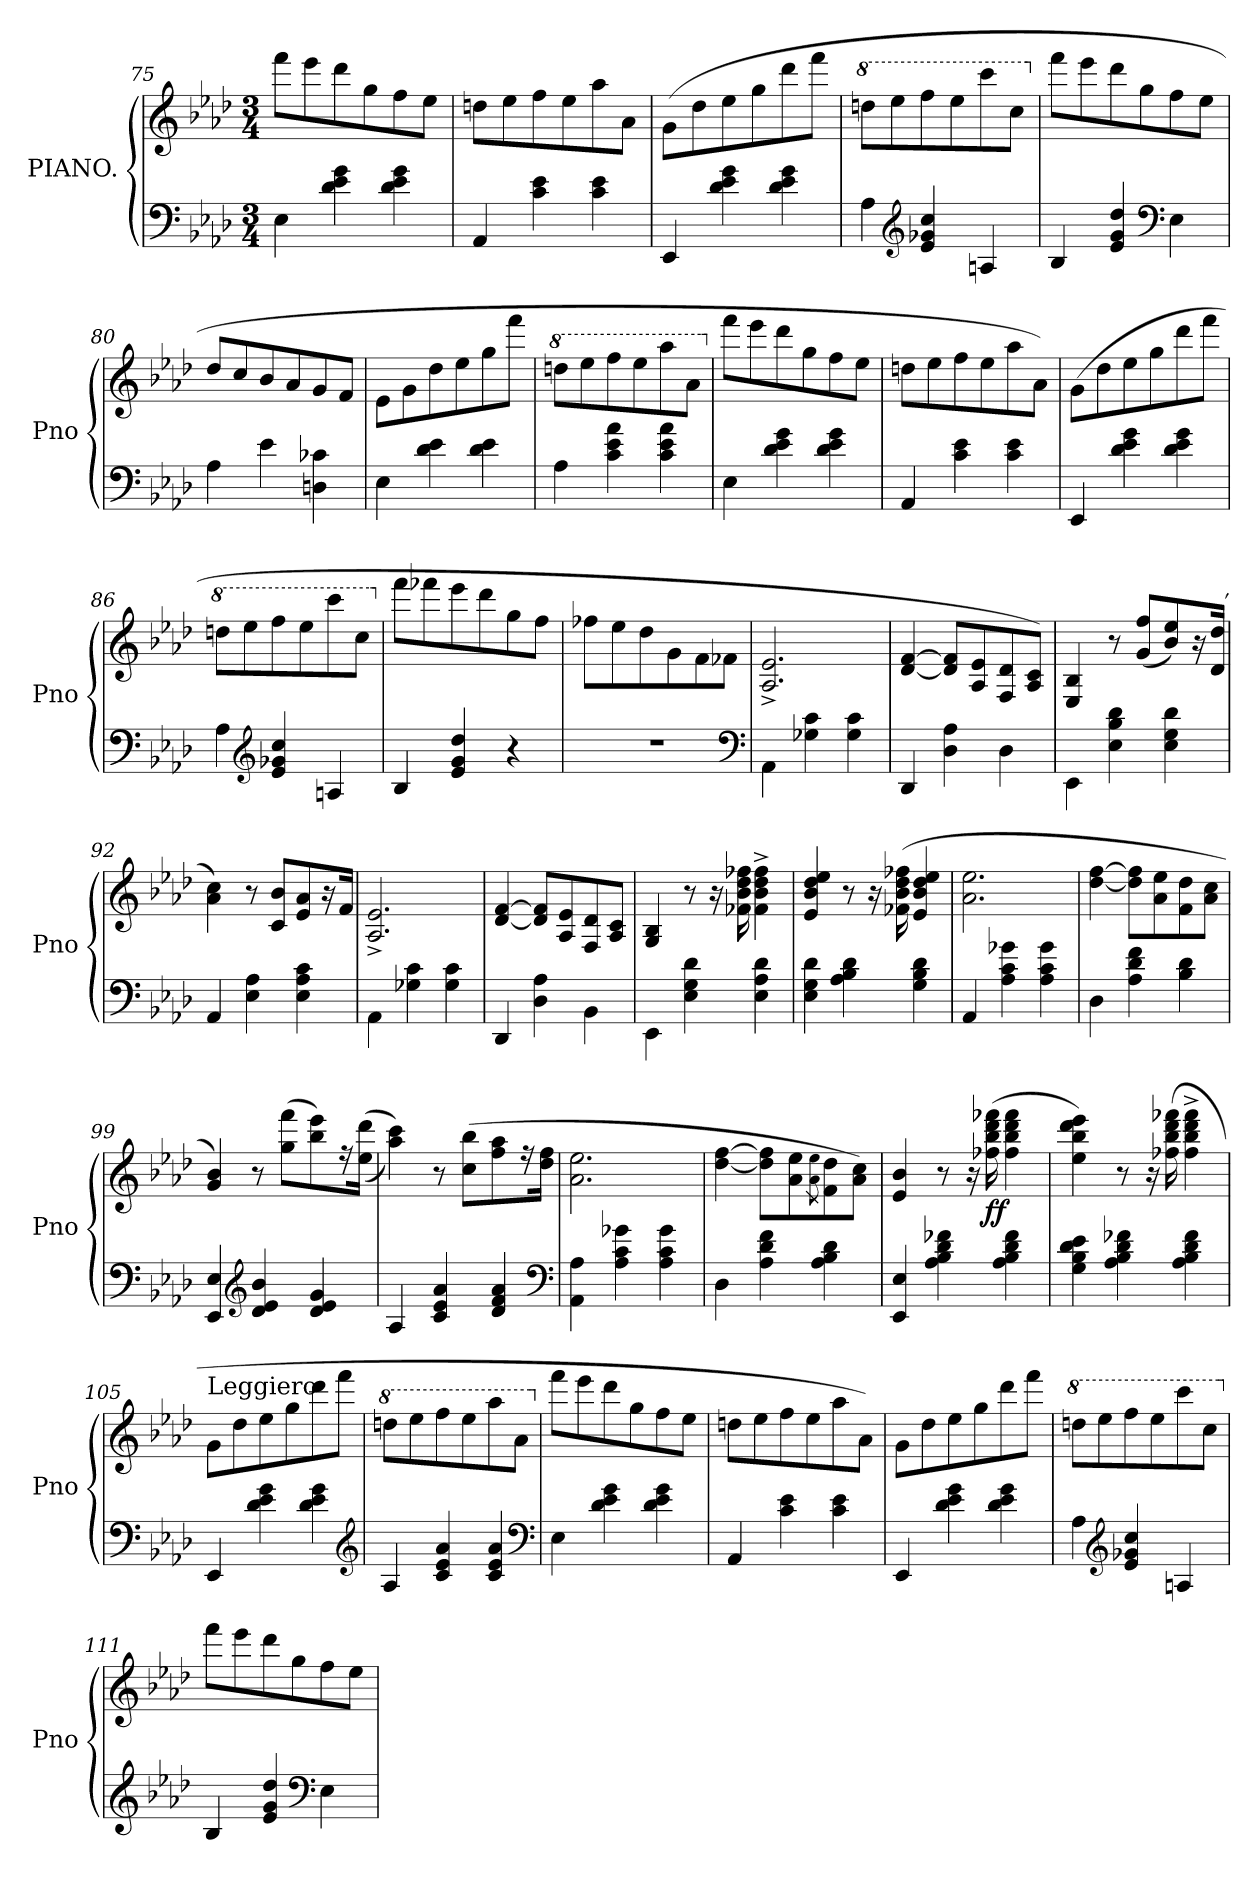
**kern	**kern	**dynam
*part1	*part1	*part1
*staff2	*staff1	*staff1/2
*I"PIANO.	*	*
*I'Pno	*	*
*clefF4	*clefG2	*
*k[b-e-a-d-]	*k[b-e-a-d-]	*
*A-:	*A-:	*
*M3/4	*M3/4	*
=75	=75	=75
4E-	8fffL	.
.	8eee-	.
4d- 4e- 4g	8ddd-	.
.	8gg	.
4d- 4e- 4g	8ff	.
.	8ee-J	.
=76	=76	=76
4AA-	8ddnL	.
.	8ee-	.
4c 4e-	8ff	.
.	8ee-	.
4c 4e-	8aa-	.
.	8a-J	.
=77	=77	=77
4EE-	(8gL	.
.	8dd-	.
4d- 4e- 4g	8ee-	.
.	8gg	.
4d- 4e- 4g	8ddd-	.
.	8fffJ	.
=78	=78	=78
*	*8va	*
4A-	8dddnL	.
.	8eee-	.
*clefG2	*	*
4e- 4g-X 4cc	8fff	.
.	8eee-	.
4An	8cccc	.
.	8cccJ	.
=79	=79	=79
*	*X8va	*
4B-	8fffL	.
.	8eee-	.
4e- 4g 4dd-	8ddd-	.
.	8gg	.
*clefF4	*	*
4E-	8ff	.
.	8ee-J	.
=80	=80	=80
4A-	8dd-L	.
.	8cc	.
4e-	8b-	.
.	8a-	.
4Dn 4c-X	8g	.
.	8fJ	.
=81	=81	=81
4E-	8e-L	.
.	8g	.
4d- 4e-	8dd-	.
.	8ee-	.
4d- 4e-	8gg	.
.	8fffJ	.
=82	=82	=82
*	*8va	*
4A-	8dddnL	.
.	8eee-	.
4c 4e- 4a-	8fff	.
.	8eee-	.
4c 4e- 4a-	8aaa-	.
.	8aa-J	.
=83	=83	=83
*	*X8va	*
4E-	8fffL	.
.	8eee-	.
4d- 4e- 4g	8ddd-	.
.	8gg	.
4d- 4e- 4g	8ff	.
.	8ee-J	.
=84	=84	=84
4AA-	8ddnL	.
.	8ee-	.
4c 4e-	8ff	.
.	8ee-	.
4c 4e-	8aa-	.
.	8a-J)	.
=85	=85	=85
4EE-	(>8gL	.
.	8dd-	.
4d- 4e- 4g	8ee-	.
.	8gg	.
4d- 4e- 4g	8ddd-	.
.	8fffJ	.
=86	=86	=86
*	*8va	*
4A-	8dddnL	.
.	8eee-	.
*clefG2	*	*
4e- 4g-X 4cc	8fff	.
.	8eee-	.
4An	8cccc	.
.	8cccJ	.
=87	=87	=87
*	*X8va	*
4B-	8fffL	.
.	8fff-X	.
4e- 4g 4dd-	8eee-	.
.	8ddd-	.
4r	8gg	.
.	8ffJ	.
=88	=88	=88
2.rdd	8ff-XL	.
.	8ee-	.
.	8dd-	.
.	8g	.
.	8f	.
.	8f-XJ	.
*clefF4	*	*
=89	=89	=89
4AA-\	2.A-^</ 2.e-^</	.
4G-X\ 4c\	.	.
4G-\ 4c\	.	.
=90	=90	=90
4DD-	[4d- [4f	.
4D- 4A-	8d-] 8f]L	.
.	8A-/ 8e-/	.
4D-\	8F/ 8d-/	.
.	8A-/ 8c/J)	.
=91	=91	=91
4EE-\	4E-/ 4B-/	.
4E- 4B- 4d-	8r	.
.	(>8g 8ffL	.
4E- 4G 4d-	8b- 8ee-)	.
.	16r	.
.	(>16d- 16dd-Jk	.
=92	=92	=92
4AA-	4a- 4cc)	.
4E- 4A-	8r	.
.	8c 8b-L	.
4E- 4A- 4c	8e- 8a-	.
.	16r	.
.	16fJk	.
=93	=93	=93
4AA-\	2.A-^</ 2.e-^</	.
4G-X\ 4c\	.	.
4G-\ 4c\	.	.
=94	=94	=94
4DD-	[4d- [4f	.
4D- 4A-	8d-] 8f]L	.
.	8A-/ 8e-/	.
4BB-\	8F/ 8d-/	.
.	8A-/ 8c/J	.
=95	=95	=95
4EE-\	4G/ 4B-/	.
4E- 4G 4d-	8r	.
.	16r	.
.	16f-X 16b- 16dd- 16ff-X	.
4E- 4A- 4d-	4f-^> 4b-^> 4dd-^> 4ff-^>	.
=96	=96	=96
4E- 4G 4d-	4e- 4b- 4dd- 4ee-	.
4A- 4B- 4d-	8r	.
.	16r	.
.	(>16f-X 16b- 16dd- 16ff-X	.
4G 4B- 4d-	4e- 4b- 4dd- 4ee-	.
=97	=97	=97
4AA-	2.a- 2.ee-	.
4A- 4c 4g-X	.	.
4A- 4c 4g-	.	.
=98	=98	=98
4D-	[4dd- [4ff	.
4A- 4d- 4f	8dd-] 8ff]L	.
.	8a- 8ee-	.
4B- 4d-	8f 8dd-	.
.	8a- 8ccJ	.
=99	=99	=99
4EE- 4E-	4g 4b-)	.
*clefG2	*	*
4d- 4e- 4b-	8r	.
.	(8gg 8fffL	.
4d- 4e- 4g	8bb- 8eee-)	.
.	16rff	.
.	(<(>16ee- 16ddd-Jk	.
=100	=100	=100
4A-	4aa- 4ccc))	.
4c 4e- 4a-	8r	.
.	(>8cc 8bb-L	.
4d- 4f 4a-	8ff 8aa-	.
.	16r	.
.	16dd- 16ffJk	.
*clefF4	*	*
=101	=101	=101
4AA- 4A-	2.a- 2.ee-	.
4A- 4c 4g-X	.	.
4A- 4c 4g-	.	.
=102	=102	=102
4D-	[4dd- [4ff	.
4A- 4d- 4f	8dd-] 8ff]L	.
.	8a- 8ee-	.
.	8qa- 8qee-	.
4A- 4B- 4d-	8f 8dd-	.
.	8a- 8ccJ)	.
=103	=103	=103
4EE- 4E-	4e- 4b-	.
4A- 4B- 4d- 4f-X	8r	.
.	16r	.
.	(>16ff-X 16bb- 16ddd- 16fff-X	ff
4A- 4B- 4d- 4f-	4ff- 4bb- 4ddd- 4fff-	.
=104	=104	=104
4G 4B- 4d- 4e-	4ee- 4bb- 4ddd- 4eee-)	.
4A- 4B- 4d- 4f-X	8r	.
.	16r	.
.	(>16ff-X 16bb- 16ddd- 16fff-X	.
4A- 4B- 4d- 4f-	4ff-^< 4bb-^< 4ddd-^< 4fff-^<	.
=105	=105	=105
!	!LO:TX:a:t=Leggiero	!
4EE-	8gL	.
.	8dd-	.
4d- 4e- 4g	8ee-	.
.	8gg	.
4d- 4e- 4g	8ddd-	.
.	8fffJ	.
*clefG2	*	*
=106	=106	=106
*	*8va	*
4A-	8dddnL	.
.	8eee-	.
4c 4e- 4a-	8fff	.
.	8eee-	.
4c 4e- 4a-	8aaa-	.
.	8aa-J	.
*clefF4	*	*
=107	=107	=107
*	*X8va	*
4E-	8fffL	.
.	8eee-	.
4d- 4e- 4g	8ddd-	.
.	8gg	.
4d- 4e- 4g	8ff	.
.	8ee-J	.
=108	=108	=108
4AA-	8ddnL	.
.	8ee-	.
4c 4e-	8ff	.
.	8ee-	.
4c 4e-	8aa-	.
.	8a-J)	.
=109	=109	=109
4EE-	8gL	.
.	8dd-	.
4d- 4e- 4g	8ee-	.
.	8gg	.
4d- 4e- 4g	8ddd-	.
.	8fffJ	.
=110	=110	=110
*	*8va	*
4A-	8dddnL	.
.	8eee-	.
*clefG2	*	*
4e- 4g-X 4cc	8fff	.
.	8eee-	.
4An	8cccc	.
.	8cccJ	.
=111	=111	=111
*	*X8va	*
4B-	8fffL	.
.	8eee-	.
4e- 4g 4dd-	8ddd-	.
.	8gg	.
*clefF4	*	*
4E-	8ff	.
.	8ee-J	.
=	=	=
*-	*-	*-
